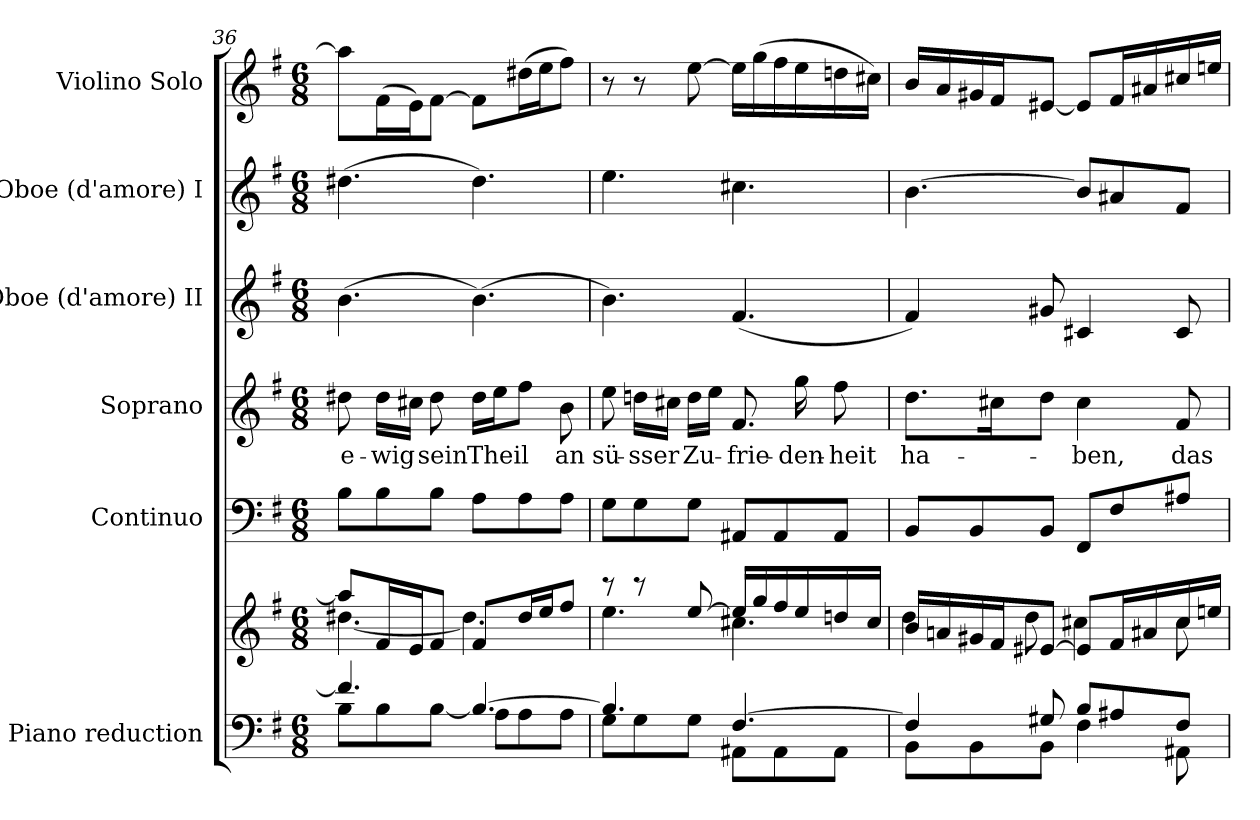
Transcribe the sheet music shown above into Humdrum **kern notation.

**kern	**kern	**kern	**kern	**text	**kern	**kern	**kern
*part6	*part6	*part5	*part4	*part4	*part3	*part2	*part1
*staff7	*staff6	*staff5	*staff4	*staff4	*staff3	*staff2	*staff1
*I"Piano reduction	*	*I"Continuo	*I"Soprano	*	*I"Oboe (d'amore) II	*I"Oboe (d'amore) I	*I"Violino Solo
*I'Pno	*	*	*	*	*I'Ob	*I'Ob	*I'Vln
*clefF4	*clefG2	*clefF4	*clefG2	*	*clefG2	*clefG2	*clefG2
*k[f#]	*k[f#]	*k[f#]	*k[f#]	*	*k[f#]	*k[f#]	*k[f#]
*M6/8	*M6/8	*M6/8	*M6/8	*	*M6/8	*M6/8	*M6/8
=36	=36	=36	=36	=36	=36	=36	=36
*^	*^	*	*	*	*	*	*
!	!	!	!	!	!	!LO:LY:b	!	!	!
4.f#/]	8B\L	8aa/L]	[4.dd#X\	8B\L	8dd#X\	e-	(4.b\	(4.dd#X\	8aa\L]
!	!	!	!	!	!	!LO:LY:b	!	!	!
.	8B\	16f#/L	.	8B\	16dd#\LL	-wig	.	.	(16f#\L
.	.	16e/J	.	.	16cc#X\JJ	.	.	.	16e\J)
!	!	!	!	!	!	!LO:LY:b	!	!	!
.	[>8B\J	8f#/J	.	8B\J	8dd#\	sein	.	.	[8f#\J
!	!	!	!	!	!	!LO:LY:b	!	!	!
4.B/_	8A\L	8f#/L	4.dd#\]	8A\L	16dd#\LL	Theil	(4.b\)	4.dd#\)	8f#\L]
.	.	.	.	.	16ee\J	.	.	.	.
.	8A\	16dd#/L	.	8A\	8ff#\J	.	.	.	(16dd#X\L
.	.	16ee/J	.	.	.	.	.	.	16ee\J
!	!	!	!	!	!	!LO:LY:b	!	!	!
.	8A\J	8ff#/J	.	8A\J	8b\	an	.	.	8ff#\J)
=37	=37	=37	=37	=37	=37	=37	=37	=37	=37
!	!	!	!	!	!	!LO:LY:b	!	!	!
4.B/]	8G\L	8r	4.ee\	8G\L	8ee\	sü-	4.b\)	4.ee\	8r
!	!	!	!	!	!	!LO:LY:b	!	!	!
.	8G\	8r	.	8G\	16ddn\LL	-sser	.	.	8r
.	.	.	.	.	16cc#X\JJ	.	.	.	.
!	!	!	!	!	!	!LO:LY:b	!	!	!
.	8G\J	[8ee/	.	8G\J	16dd\LL	Zu-	.	.	[8ee\
.	.	.	.	.	16ee\JJ	.	.	.	.
!	!	!	!	!	!	!LO:LY:b	!	!	!
[4.F#/	8AA#X\L	16ee/LL]	4.cc#X\	8AA#X/L	8.f#/	-frie-	(4.f#/	4.cc#X\	16ee\LL]
.	.	16gg/	.	.	.	.	.	.	(16gg\
.	8AA#\	16ff#/	.	8AA#/	.	.	.	.	16ff#\
!	!	!	!	!	!	!LO:LY:b	!	!	!
.	.	16ee/	.	.	16gg\	-den-	.	.	16ee\
!	!	!	!	!	!	!LO:LY:b	!	!	!
.	8AA#\J	16ddn/	.	8AA#/J	8ff#\	-heit	.	.	16ddn\
.	.	16cc#/JJ	.	.	.	.	.	.	16cc#X\JJ)
!!LO:LB:g=z
=38	=38	=38	=38	=38	=38	=38	=38	=38	=38
!	!	!	!	!	!	!LO:LY:b	!	!	!
4F#/]	8BB\L	16b/LL	4dd\	8BB/L	8.dd\L	ha-	4f#/)	[4.b\	16b/LL
.	.	16an/	.	.	.	.	.	.	16a/
.	8BB\	16g#X/	.	8BB/	.	.	.	.	16g#X/
.	.	16f#/J	.	.	16cc#X\K	.	.	.	16f#/J
8G#X/	8BB\J	[<8e#X/J	8dd\	8BB/J	8dd\J	.	8g#X/	.	[8e#X/J
!	!	!	!	!	!	!LO:LY:b	!	!	!
8B/L	4F#\	8e#/L]	4cc#X\	8FF#/L	4cc#\	-ben,	4c#X/	8b/L]	8e#/L]
8A#X/	.	16f#/L	.	8F#/	.	.	.	8a#X/	16f#/L
.	.	16a#X/	.	.	.	.	.	.	16a#X/
!	!	!	!	!	!	!LO:LY:b	!	!	!
8F#/J	8AA#X\	16cc#/	8cc#\	8A#X/J	8f#/	das	8c#/	8f#/J	16cc#X/
.	.	16een/JJ	.	.	.	.	.	.	16een/JJ
*v	*v	*	*	*	*	*	*	*	*
*	*v	*v	*	*	*	*	*	*
=	=	=	=	=	=	=	=
*-	*-	*-	*-	*-	*-	*-	*-
